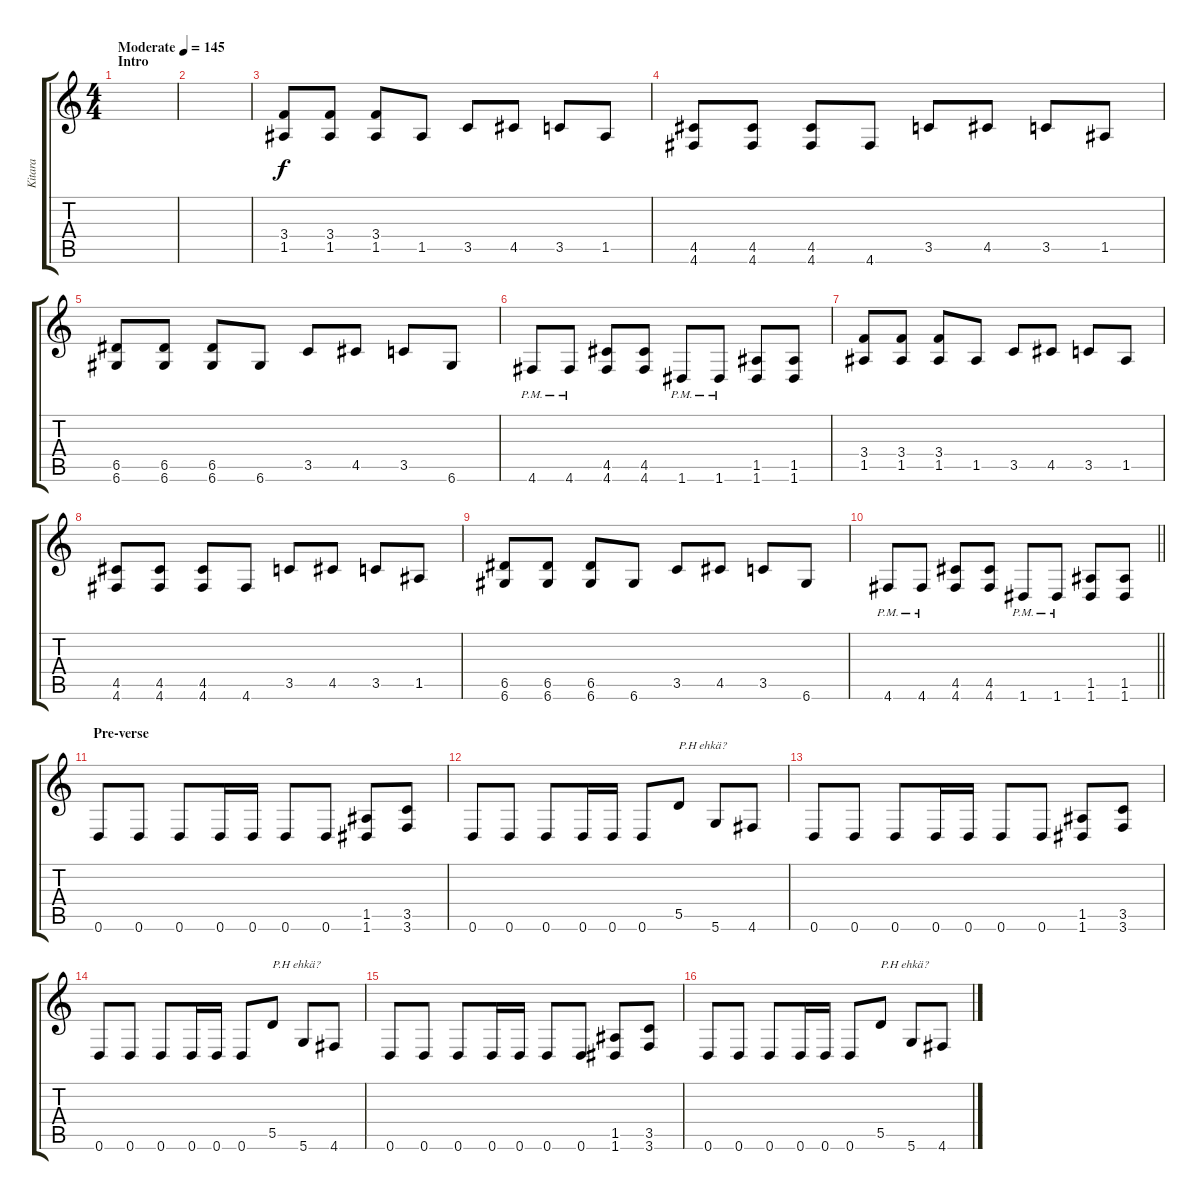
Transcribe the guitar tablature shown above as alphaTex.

\track ("Kitara" "Kitara") {instrument distortionguitar}
\staff {score tabs}
\tuning (E4 B3 G3 D3 A2 D2) {hide}
\ts (4 4)
\section ("" "Intro")
\tempo (145 "Moderate")
\clef g2
\ks c
|
|
(3.4 1.5).8 (3.4 1.5).8 (3.4 1.5).8 1.5.8 3.5.8 4.5.8 3.5.8 1.5.8 |
(4.5 4.6).8 (4.5 4.6).8 (4.5 4.6).8 4.6.8 3.5.8 4.5.8 3.5.8 1.5.8 |
(6.5 6.6).8 (6.5 6.6).8 (6.5 6.6).8 6.6.8 3.5.8 4.5.8 3.5.8 6.6.8 |
4.6{pm}.8 4.6{pm}.8 (4.5 4.6).8 (4.5 4.6).8 1.6{pm}.8 1.6{pm}.8 (1.5 1.6).8 (1.5 1.6).8 |
(3.4 1.5).8 (3.4 1.5).8 (3.4 1.5).8 1.5.8 3.5.8 4.5.8 3.5.8 1.5.8 |
(4.5 4.6).8 (4.5 4.6).8 (4.5 4.6).8 4.6.8 3.5.8 4.5.8 3.5.8 1.5.8 |
(6.5 6.6).8 (6.5 6.6).8 (6.5 6.6).8 6.6.8 3.5.8 4.5.8 3.5.8 6.6.8 |
\barLineRight lightlight
4.6{pm}.8 4.6{pm}.8 (4.5 4.6).8 (4.5 4.6).8 1.6{pm}.8 1.6{pm}.8 (1.5 1.6).8 (1.5 1.6).8 |
\section ("" "Pre-verse")
0.6.8 0.6.8 0.6.8 0.6.16 0.6.16 0.6.8 0.6.8 (1.5 1.6).8 (3.5 3.6).8 |
0.6.8 0.6.8 0.6.8 0.6.16 0.6.16 0.6.8 5.5.8{txt "P.H ehkä?"} 5.6.8 4.6.8 |
0.6.8 0.6.8 0.6.8 0.6.16 0.6.16 0.6.8 0.6.8 (1.5 1.6).8 (3.5 3.6).8 |
0.6.8 0.6.8 0.6.8 0.6.16 0.6.16 0.6.8 5.5.8{txt "P.H ehkä?"} 5.6.8 4.6.8 |
0.6.8 0.6.8 0.6.8 0.6.16 0.6.16 0.6.8 0.6.8 (1.5 1.6).8 (3.5 3.6).8 |
0.6.8 0.6.8 0.6.8 0.6.16 0.6.16 0.6.8 5.5.8{txt "P.H ehkä?"} 5.6.8 4.6.8
